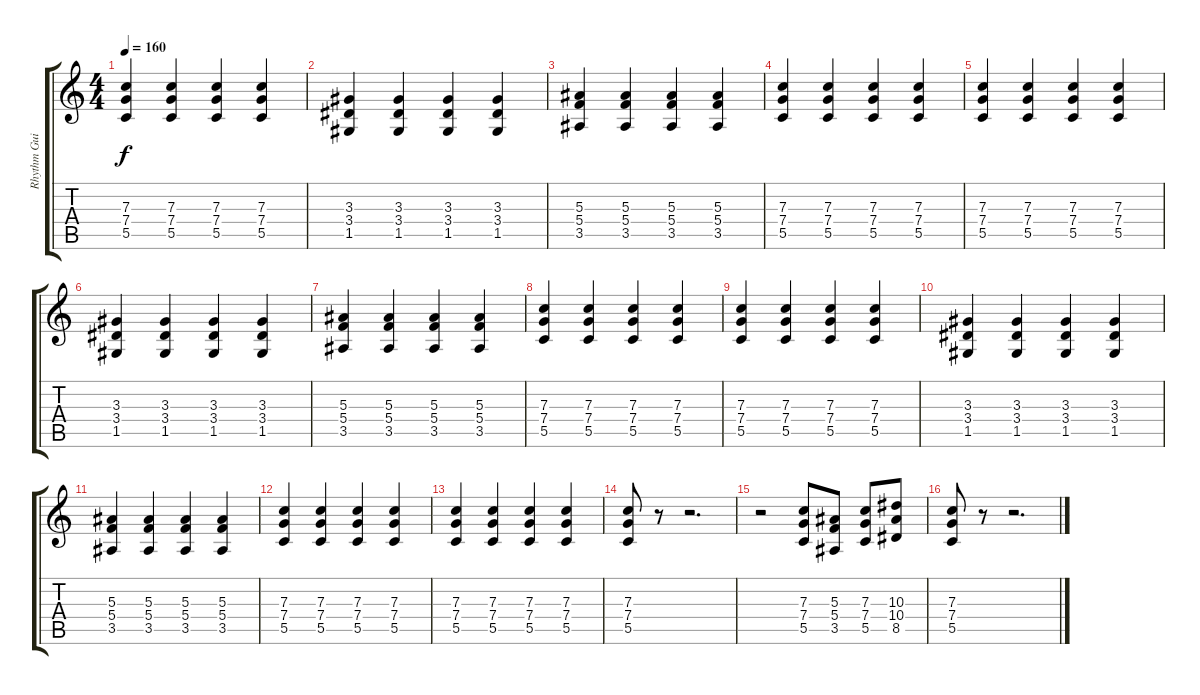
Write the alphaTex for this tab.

\track ("Rhythm Guitar" "Rhythm Gui") {instrument distortionguitar}
\staff {score tabs}
\tuning (D4 A3 F3 C3 G2 C2) {hide}
\ts (4 4)
\tempo 160
\clef g2
\ks c
(7.3 7.4 5.5).4{dy f} (7.3 7.4 5.5).4 (7.3 7.4 5.5).4 (7.3 7.4 5.5).4 |
(3.3 3.4 1.5).4 (3.3 3.4 1.5).4 (3.3 3.4 1.5).4 (3.3 3.4 1.5).4 |
(5.3 5.4 3.5).4 (5.3 5.4 3.5).4 (5.3 5.4 3.5).4 (5.3 5.4 3.5).4 |
(7.3 7.4 5.5).4 (7.3 7.4 5.5).4 (7.3 7.4 5.5).4 (7.3 7.4 5.5).4 |
(7.3 7.4 5.5).4 (7.3 7.4 5.5).4 (7.3 7.4 5.5).4 (7.3 7.4 5.5).4 |
(3.3 3.4 1.5).4 (3.3 3.4 1.5).4 (3.3 3.4 1.5).4 (3.3 3.4 1.5).4 |
(5.3 5.4 3.5).4 (5.3 5.4 3.5).4 (5.3 5.4 3.5).4 (5.3 5.4 3.5).4 |
(7.3 7.4 5.5).4 (7.3 7.4 5.5).4 (7.3 7.4 5.5).4 (7.3 7.4 5.5).4 |
(7.3 7.4 5.5).4 (7.3 7.4 5.5).4 (7.3 7.4 5.5).4 (7.3 7.4 5.5).4 |
(3.3 3.4 1.5).4 (3.3 3.4 1.5).4 (3.3 3.4 1.5).4 (3.3 3.4 1.5).4 |
(5.3 5.4 3.5).4 (5.3 5.4 3.5).4 (5.3 5.4 3.5).4 (5.3 5.4 3.5).4 |
(7.3 7.4 5.5).4 (7.3 7.4 5.5).4 (7.3 7.4 5.5).4 (7.3 7.4 5.5).4 |
(7.3 7.4 5.5).4 (7.3 7.4 5.5).4 (7.3 7.4 5.5).4 (7.3 7.4 5.5).4 |
(7.3 7.4 5.5).8 r.8 r.2{d} |
r.2 (7.3 7.4 5.5).8 (5.3 5.4 3.5).8 (7.3 7.4 5.5).8 (10.3 10.4 8.5).8 |
(7.3 7.4 5.5).8 r.8 r.2{d}
